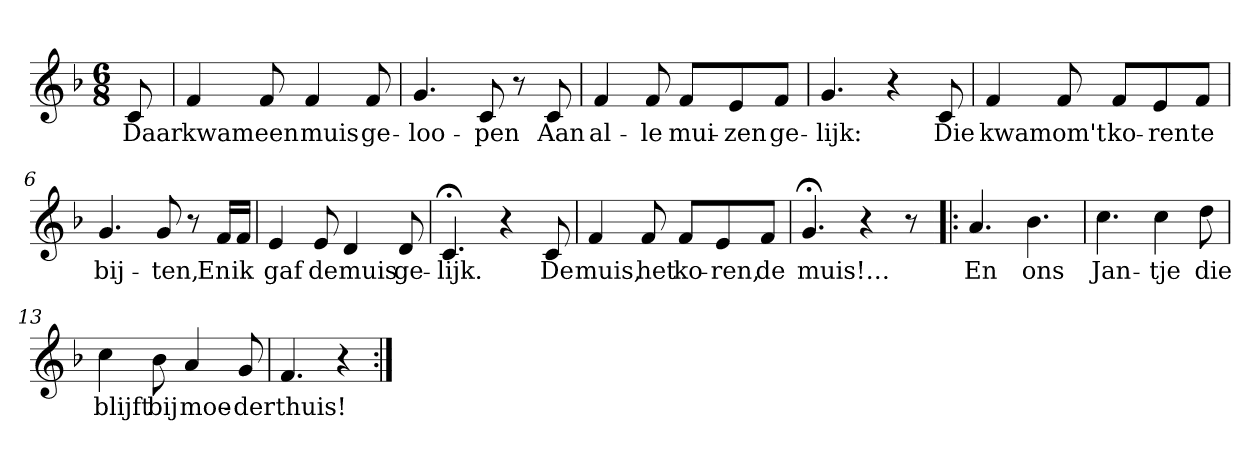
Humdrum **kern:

**kern	**text
*part1	*part1
*staff1	*staff1
*clefG2	*
*k[b-]	*
*F:	*
*M6/8	*
*MM120	*
=	=
8c	Daar
=1	=1
4f	kwam
8f	een
4f	muis
8f	ge-
=2	=2
4.g	-loo-
8c	-pen
8r	.
8c	Aan
=3	=3
4f	al-
8f	-le
8f/L	mui-
8e/	-zen
8f/J	ge-
=4	=4
4.g	-lijk:
4r	.
8c	Die
=5	=5
4f	kwam
8f	om't
8f/L	ko-
8e/	-ren
8f/J	te
=6	=6
4.g	bij-
8g	-ten,
8r	.
16f/LL	En
16f/JJ	ik
=7	=7
4e	gaf
8e	de
4d	muis
8d	ge-
=8	=8
4.c;<	-lijk.
4r	.
8c	De
=9	=9
4f	muis,
8f	het
8f/L	ko-
8e/	-ren,
8f/J	de
=10	=10
4.g;<	muis!…
4r	.
8r	.
=11!|:	=11!|:
4.a	En
4.b-	ons
=12	=12
4.cc	Jan-
4cc	-tje
8dd	die
=13	=13
4cc	blijft
8b-	bij
4a	moe-
8g	-der
=14	=14
4.f	thuis!
4r	.
=:|!	=:|!
*-	*-
